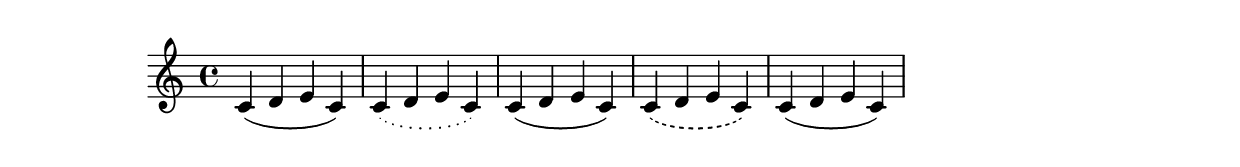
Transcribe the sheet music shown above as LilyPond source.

%% Do not edit this file; it is auto-generated from LSR http://lsr.dsi.unimi.it
%% This file is in the public domain.
\version "2.11.35"

\header {
  lsrtags = "expressive-marks, editorial-and-educational-use"
 texidoc = "
The appearance of slurs may be changed from solid to dotted or dashed.


" }
% begin verbatim
\score{
  \relative c'{
    c( d e  c) |
    \slurDotted
    c( d e  c) |
    \slurSolid
    c( d e  c) |
    \slurDashed
    c( d e  c) |
    \slurSolid
    c( d e  c) |
  }
  \layout{ raggedright=##t }
}




